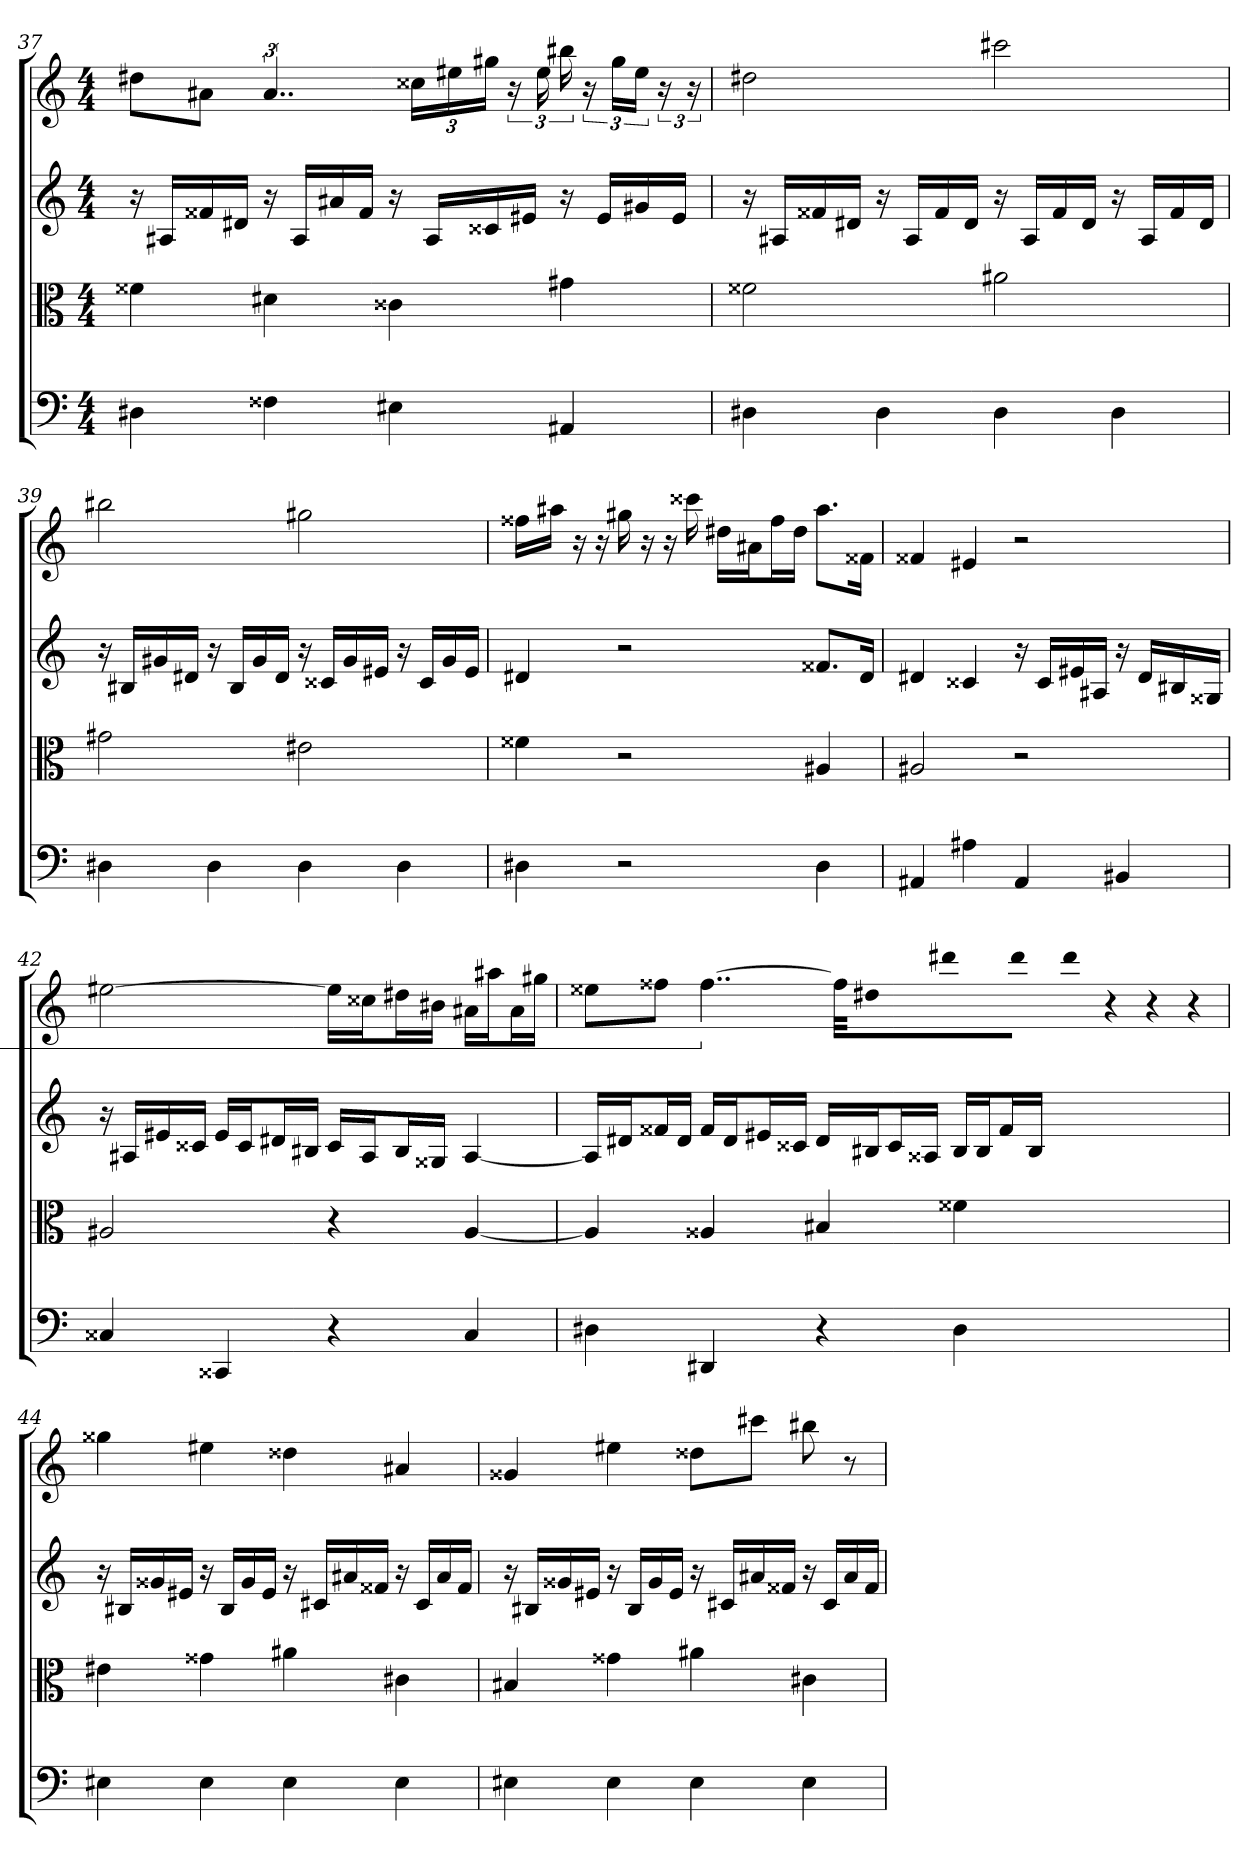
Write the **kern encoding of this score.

**kern	**kern	**kern	**kern
*part4	*part3	*part2	*part1
*staff4	*staff3	*staff2	*staff1
*clefF4	*clefC3	*clefG2	*clefG2
*k[]	*k[]	*k[]	*k[]
*M4/4	*M4/4	*M4/4	*M4/4
=37	=37	=37	=37
4D#X	4f##X	16r	8dd#X\L
.	.	16A#X/LL	.
.	.	16f##X/	8a#X\J
.	.	16d#X/JJ	.
4F##X	4d#X	16r	6..a#
.	.	16A#/LL	.
.	.	16a#X/	.
.	.	16f##/JJ	.
4E#X	4c##X	16r	.
.	.	.	24cc##X\LL
.	.	16A#/LL	.
.	.	.	24ee#X\
.	.	16c##X/	24gg#X\JJ
.	.	.	24r
.	.	16e#X/JJ	.
.	.	.	24ee#
4AA#X	4g#X	16r	24bb#X
.	.	.	24r
.	.	16e#/LL	.
.	.	.	24gg#\LL
.	.	16g#X/	24ee#\JJ
.	.	.	24r
.	.	16e#/JJ	.
.	.	.	24r
=38	=38	=38	=38
4D#X	2f##X	16r	2dd#X
.	.	16A#X/LL	.
.	.	16f##X/	.
.	.	16d#X/JJ	.
4D#	.	16r	.
.	.	16A#/LL	.
.	.	16f##/	.
.	.	16d#/JJ	.
4D#	2a#X	16r	2ccc#X
.	.	16A#/LL	.
.	.	16f##/	.
.	.	16d#/JJ	.
4D#	.	16r	.
.	.	16A#/LL	.
.	.	16f##/	.
.	.	16d#/JJ	.
=39	=39	=39	=39
4D#X	2g#X	16r	2bb#X
.	.	16B#X/LL	.
.	.	16g#X/	.
.	.	16d#X/JJ	.
4D#	.	16r	.
.	.	16B#/LL	.
.	.	16g#/	.
.	.	16d#/JJ	.
4D#	2e#X	16r	2gg#X
.	.	16c##X/LL	.
.	.	16g#/	.
.	.	16e#X/JJ	.
4D#	.	16r	.
.	.	16c##/LL	.
.	.	16g#/	.
.	.	16e#/JJ	.
=40	=40	=40	=40
4D#X	4f##X	4d#X	16ff##X\LL
.	.	.	16aa#X\JJ
.	.	.	16r
.	.	.	16r
2r	2r	2r	16gg#X
.	.	.	16r
.	.	.	16r
.	.	.	16ccc##X
.	.	.	16dd#X\LL
.	.	.	16a#X\J
.	.	.	16ff##\L
.	.	.	16dd#\JJ
4D#	4A#X	8.f##X/L	8.aa#\L
.	.	16d#/Jk	16f##X\Jk
=41	=41	=41	=41
4AA#X	2A#X	4d#X	4f##X
4A#X	.	4c##X	4e#X
4AA#	2r	16r	2r
.	.	16c##/LL	.
.	.	16e#X/	.
.	.	16A#X/JJ	.
4BB#X	.	16r	.
.	.	16d#/LL	.
.	.	16B#X/	.
.	.	16G##X/JJ	.
=42	=42	=42	=42
4C##X	2A#X	16r	[2ee#X
.	.	16A#X/LL	.
.	.	16e#X/	.
.	.	16c##X/JJ	.
4CC##X	.	16e#/LL	.
.	.	16c##/J	.
.	.	16d#X/L	.
.	.	16B#X/JJ	.
4r	4r	16c##/LL	16ee#\LL]
.	.	16A#/J	16cc##X\J
.	.	16B#/L	16dd#X\L
.	.	16G##X/JJ	16b#X\JJ
4C##	[4A#	[4A#	16a#X\LL
.	.	.	16aa#X\J
.	.	.	16a#\L
.	.	.	16gg#X\JJ
=43	=43	=43	=43
4D#X	4A#]	16A#/LL]	8ee##X\L
.	.	16d#X/J	.
.	.	16f##X/L	8ff##X\J
.	.	16d#/JJ	.
4DD#X	4A##X	16f##/LL	[6..ff##
.	.	16d#/J	.
.	.	16e#X/L	.
.	.	16c##X/JJ	.
4r	4B#X	16d#/LL	.
.	.	.	48ff##\KLL]
.	.	16B#X/J	16dd#X\J
.	.	16c##/L	16ddd#X\L
.	.	16A##X/JJ	16ddd#\JJ
4D#	4f##X	16B#/LL	16ddd#
.	.	16B#/J	16r
.	.	16f##/L	16r
.	.	16B#/JJ	16r
=44	=44	=44	=44
4E#X	4e#X	16r	4gg##X
.	.	16B#X/LL	.
.	.	16g##X/	.
.	.	16e#X/JJ	.
4E#	4g##X	16r	4ee#X
.	.	16B#/LL	.
.	.	16g##/	.
.	.	16e#/JJ	.
4E#	4a#X	16r	4dd##X
.	.	16c#X/LL	.
.	.	16a#X/	.
.	.	16f##X/JJ	.
4E#	4c#X	16r	4a#X
.	.	16c#/LL	.
.	.	16a#/	.
.	.	16f##/JJ	.
=45	=45	=45	=45
4E#X	4B#X	16r	4g##X
.	.	16B#X/LL	.
.	.	16g##X/	.
.	.	16e#X/JJ	.
4E#	4g##X	16r	4ee#X
.	.	16B#/LL	.
.	.	16g##/	.
.	.	16e#/JJ	.
4E#	4a#X	16r	8dd##X\L
.	.	16c#X/LL	.
.	.	16a#X/	8ccc#X\J
.	.	16f##X/JJ	.
4E#	4c#X	16r	8bb#X
.	.	16c#/LL	.
.	.	16a#/	8r
.	.	16f##/JJ	.
=	=	=	=
*-	*-	*-	*-
